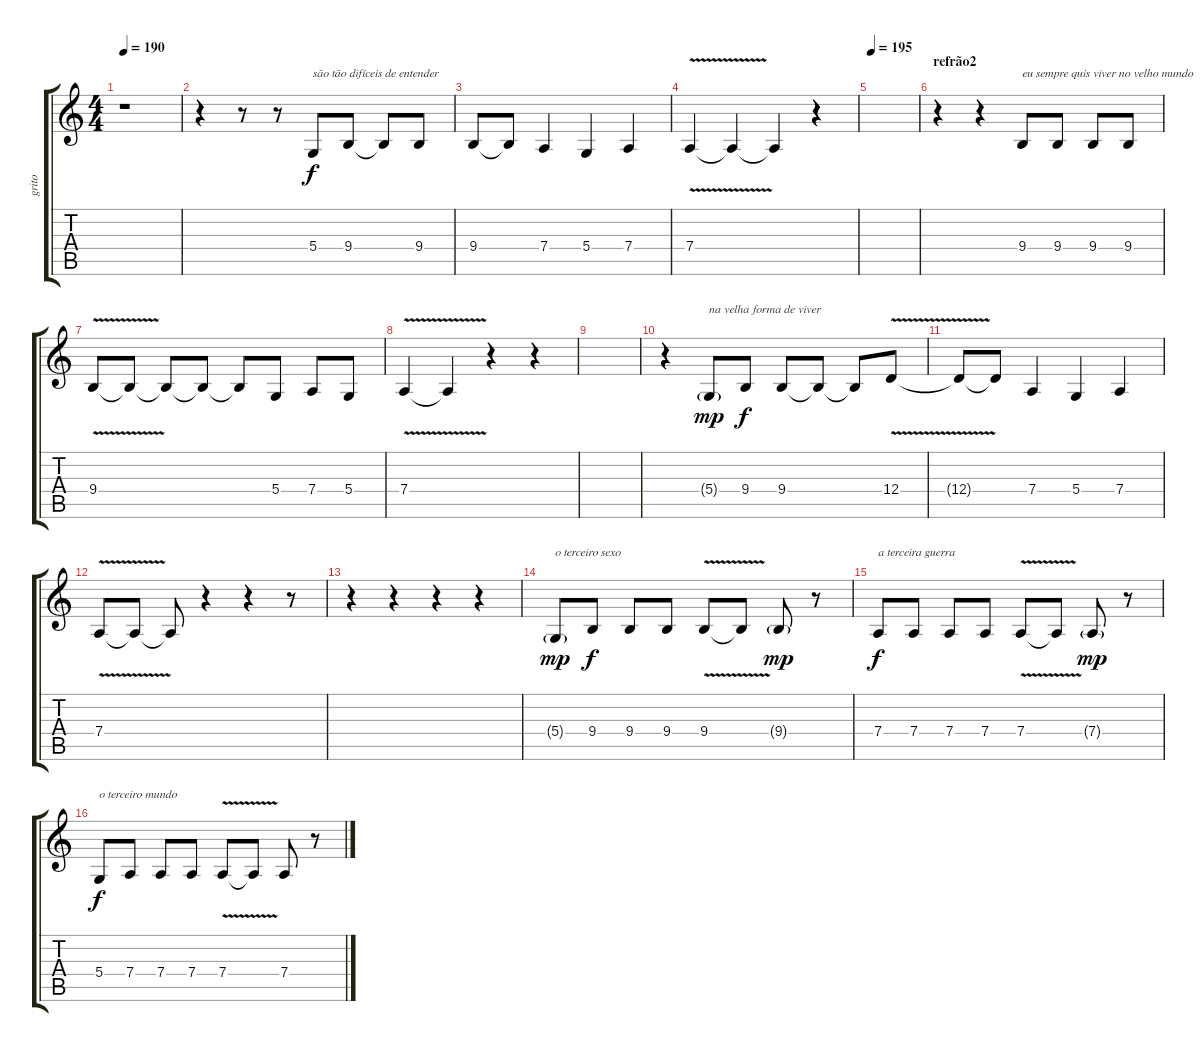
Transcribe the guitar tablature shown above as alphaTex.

\track ("grito" "grito") {instrument tenorsax}
\staff {score tabs}
\tuning (E4 B3 G3 D3 A2 E2) {hide}
\ts (4 4)
\tempo 190
\clef g2
\ks c
r.1{dy f} |
r.4 r.8 r.8 5.4.8{txt "são tão difíceis de entender"} 9.4.8 9.4{t}.8 9.4.8 |
9.4.8 9.4{t}.8 7.4.4 5.4.4 7.4.4 |
7.4{v}.4 7.4{t}.4 7.4{t}.4 r.4 |
\tempo 195
|
\section ("" "refrão2")
r.4 r.4 9.4.8{txt "eu sempre quis viver no velho mundo"} 9.4.8 9.4.8 9.4.8 |
9.4{v}.8 9.4{t}.8 9.4{t}.8 9.4{t}.8 9.4{t}.8 5.4.8 7.4.8 5.4.8 |
7.4{v}.4 7.4{t}.4 r.4 r.4 |
|
r.4 5.4{g}.8{txt "na velha forma de viver" dy mp} 9.4.8{dy f} 9.4.8 9.4{t}.8 9.4{t}.8 12.4{v}.8 |
12.4{t}.8 12.4{t}.8 7.4.4 5.4.4 7.4.4 |
7.4{v}.8 7.4{t}.8 7.4{t}.8 r.4 r.4 r.8 |
r.4 r.4 r.4 r.4 |
5.4{g}.8{txt "o terceiro sexo" dy mp} 9.4.8{dy f} 9.4.8 9.4.8 9.4{v}.8 9.4{t}.8 9.4{g}.8{dy mp} r.8 |
7.4.8{txt "a terceira guerra" dy f} 7.4.8 7.4.8 7.4.8 7.4{v}.8 7.4{t}.8 7.4{g}.8{dy mp} r.8 |
5.4.8{txt "o terceiro mundo" dy f} 7.4.8 7.4.8 7.4.8 7.4{v}.8 7.4{t}.8 7.4.8 r.8
